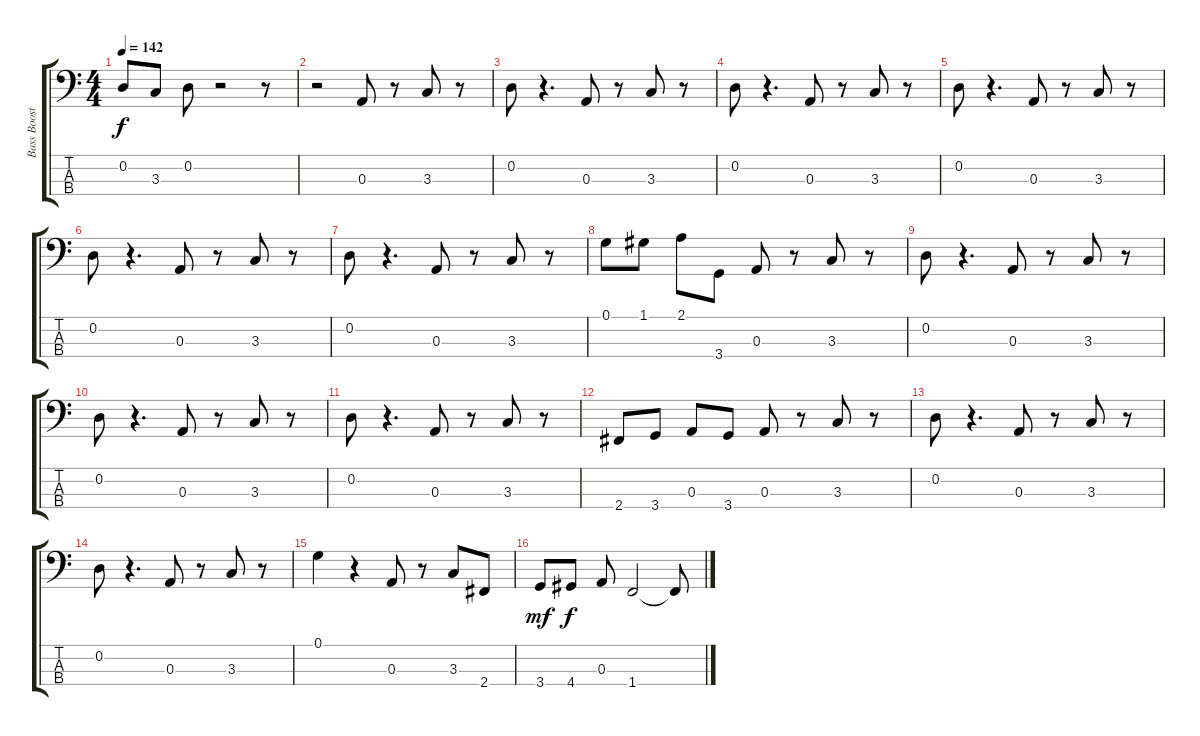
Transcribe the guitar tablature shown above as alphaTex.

\track ("Bass Booster" "Bass Boost") {instrument slapbass2}
\staff {score tabs}
\tuning (G2 D2 A1 E1) {hide}
\ts (4 4)
\tempo 142
\clef f4
\ks c
0.2.8{dy f} 3.3.8 0.2.8 r.2 r.8 |
r.2 0.3.8 r.8 3.3.8 r.8 |
0.2.8 r.4{d} 0.3.8 r.8 3.3.8 r.8 |
0.2.8 r.4{d} 0.3.8 r.8 3.3.8 r.8 |
0.2.8 r.4{d} 0.3.8 r.8 3.3.8 r.8 |
0.2.8 r.4{d} 0.3.8 r.8 3.3.8 r.8 |
0.2.8 r.4{d} 0.3.8 r.8 3.3.8 r.8 |
0.1.8 1.1.8 2.1.8 3.4.8 0.3.8 r.8 3.3.8 r.8 |
0.2.8 r.4{d} 0.3.8 r.8 3.3.8 r.8 |
0.2.8 r.4{d} 0.3.8 r.8 3.3.8 r.8 |
0.2.8 r.4{d} 0.3.8 r.8 3.3.8 r.8 |
2.4.8 3.4.8 0.3.8 3.4.8 0.3.8 r.8 3.3.8 r.8 |
0.2.8 r.4{d} 0.3.8 r.8 3.3.8 r.8 |
0.2.8 r.4{d} 0.3.8 r.8 3.3.8 r.8 |
0.1.4 r.4 0.3.8 r.8 3.3.8 2.4.8 |
3.4.8{dy mf} 4.4.8{dy f} 0.3.8 1.4.2 1.4{t}.8
